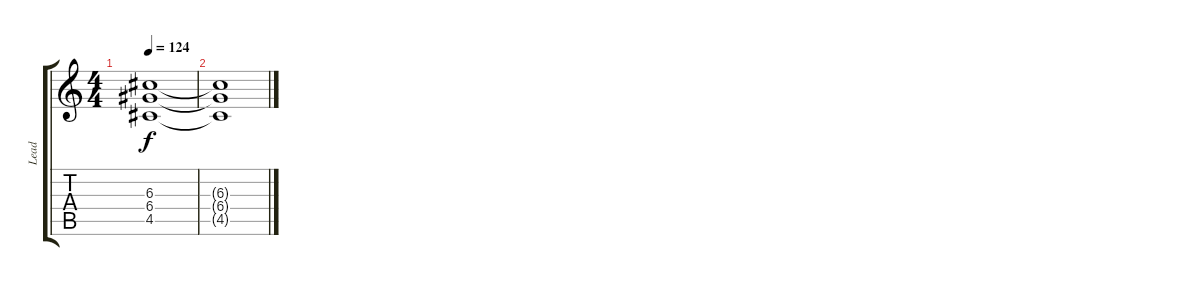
\track ("Lead" "Lead") {instrument overdrivenguitar}
\staff {score tabs}
\tuning (E4 B3 G3 D3 A2 E2) {hide}
\ts (4 4)
\tempo 124
\clef g2
\ks c
(6.3{t} 6.4{t} 4.5{t}).1{dy f volume 3} |
(6.3{t} 6.4{t} 4.5{t}).1
